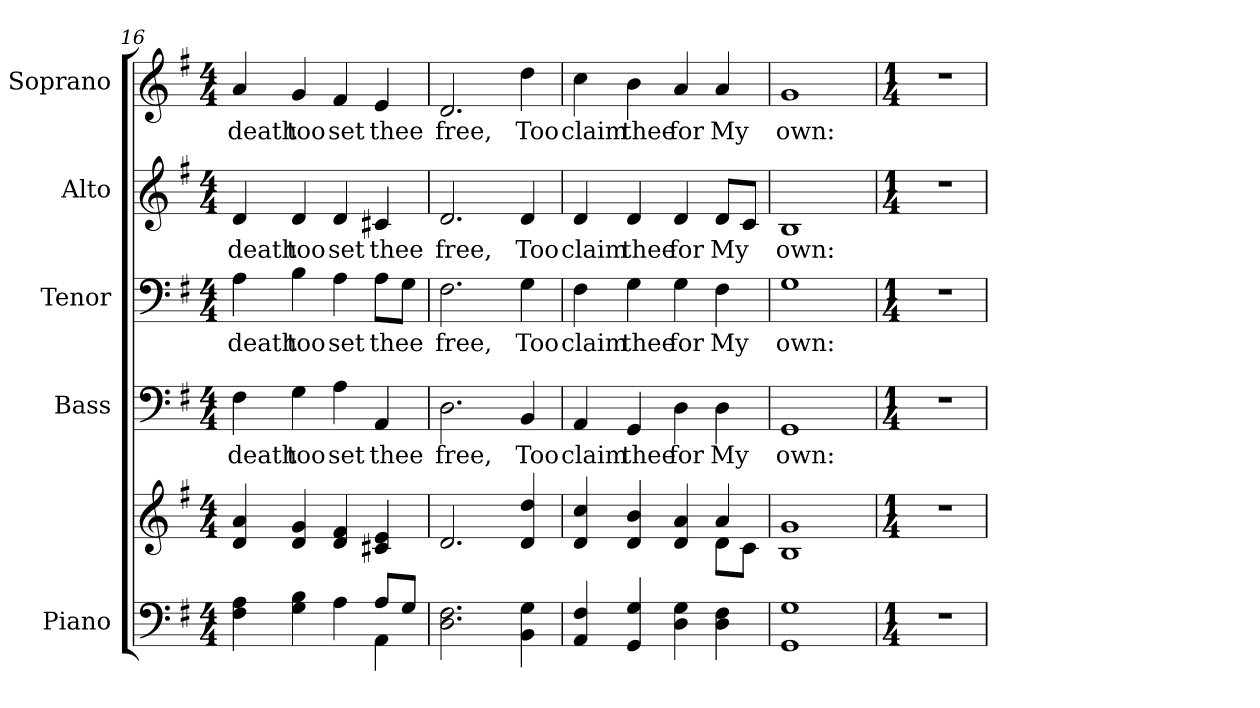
**kern	**kern	**kern	**text	**kern	**text	**kern	**text	**kern	**text
*part5	*part5	*part4	*part4	*part3	*part3	*part2	*part2	*part1	*part1
*staff6	*staff5	*staff4	*staff4	*staff3	*staff3	*staff2	*staff2	*staff1	*staff1
*I"Piano	*	*I"Bass	*	*I"Tenor	*	*I"Alto	*	*I"Soprano	*
*I'Pno.	*	*I'B.	*	*I'T.	*	*I'A.	*	*I'S.	*
!!LO:PB:g=z
*clefF4	*clefG2	*clefF4	*	*clefF4	*	*clefG2	*	*clefG2	*
*k[f#]	*k[f#]	*k[f#]	*	*k[f#]	*	*k[f#]	*	*k[f#]	*
*G:	*G:	*G:	*	*G:	*	*G:	*	*G:	*
*M4/4	*M4/4	*M4/4	*	*M4/4	*	*M4/4	*	*M4/4	*
=16	=16	=16	=16	=16	=16	=16	=16	=16	=16
*^	*	*	*	*	*	*	*	*	*
!	!	!	!	!LO:LY:b:color=#000000	!	!	!	!	!	!
!	!	!	!	!	!	!LO:LY:b:color=#000000	!	!	!	!
!	!	!	!	!	!	!	!	!LO:LY:b:color=#000000	!	!
!	!	!	!	!	!	!	!	!	!	!LO:LY:b:color=#000000
4F#i\ 4Ai	2ryy	4di/ 4ai	4F#i\	death	4Ai\	death	4di/	death	4ai/	death
!	!	!	!	!LO:LY:b:color=#000000	!	!	!	!	!	!
!	!	!	!	!	!	!LO:LY:b:color=#000000	!	!	!	!
!	!	!	!	!	!	!	!	!LO:LY:b:color=#000000	!	!
!	!	!	!	!	!	!	!	!	!	!LO:LY:b:color=#000000
4Gi\ 4Bi	.	4di/ 4gi	4Gi\	too	4Bi\	too	4di/	too	4gi/	too
!	!	!	!	!LO:LY:b:color=#000000	!	!	!	!	!	!
!	!	!	!	!	!	!LO:LY:b:color=#000000	!	!	!	!
!	!	!	!	!	!	!	!	!LO:LY:b:color=#000000	!	!
!	!	!	!	!	!	!	!	!	!	!LO:LY:b:color=#000000
4Ai\	4ryy	4di/ 4f#i	4Ai\	set	4Ai\	set	4di/	set	4f#i/	set
!	!	!	!	!LO:LY:b:color=#000000	!	!	!	!	!	!
!	!	!	!	!	!	!LO:LY:b:color=#000000	!	!	!	!
!	!	!	!	!	!	!	!	!LO:LY:b:color=#000000	!	!
!	!	!	!	!	!	!	!	!	!	!LO:LY:b:color=#000000
8Ai/L	4AAi\	4c#Xi/ 4ei	4AAi/	thee	8Ai\L	thee	4c#Xi/	thee	4ei/	thee
8Gi/J	.	.	.	.	8Gi\J	.	.	.	.	.
*v	*v	*	*	*	*	*	*	*	*	*
=17	=17	=17	=17	=17	=17	=17	=17	=17	=17
!	!	!	!LO:LY:b:color=#000000	!	!	!	!	!	!
!	!	!	!	!	!LO:LY:b:color=#000000	!	!	!	!
!	!	!	!	!	!	!	!LO:LY:b:color=#000000	!	!
!	!	!	!	!	!	!	!	!	!LO:LY:b:color=#000000
2.Di\ 2.F#i	2.di/	2.Di\	free,	2.F#i\	free,	2.di/	free,	2.di/	free,
!	!	!	!LO:LY:b:color=#000000	!	!	!	!	!	!
!	!	!	!	!	!LO:LY:b:color=#000000	!	!	!	!
!	!	!	!	!	!	!	!LO:LY:b:color=#000000	!	!
!	!	!	!	!	!	!	!	!	!LO:LY:b:color=#000000
4BBi\ 4Gi	4di/ 4ddi	4BBi/	Too	4Gi\	Too	4di/	Too	4ddi\	Too
=18	=18	=18	=18	=18	=18	=18	=18	=18	=18
*	*^	*	*	*	*	*	*	*	*
!	!	!	!	!LO:LY:b:color=#000000	!	!	!	!	!	!
!	!	!	!	!	!	!LO:LY:b:color=#000000	!	!	!	!
!	!	!	!	!	!	!	!	!LO:LY:b:color=#000000	!	!
!	!	!	!	!	!	!	!	!	!	!LO:LY:b:color=#000000
4AAi/ 4F#i	4di/ 4cci	2ryy	4AAi/	claim	4F#i\	claim	4di/	claim	4cci\	claim
!	!	!	!	!LO:LY:b:color=#000000	!	!	!	!	!	!
!	!	!	!	!	!	!LO:LY:b:color=#000000	!	!	!	!
!	!	!	!	!	!	!	!	!LO:LY:b:color=#000000	!	!
!	!	!	!	!	!	!	!	!	!	!LO:LY:b:color=#000000
4GGi/ 4Gi	4di/ 4bi	.	4GGi/	thee	4Gi\	thee	4di/	thee	4bi\	thee
!	!	!	!	!LO:LY:b:color=#000000	!	!	!	!	!	!
!	!	!	!	!	!	!LO:LY:b:color=#000000	!	!	!	!
!	!	!	!	!	!	!	!	!LO:LY:b:color=#000000	!	!
!	!	!	!	!	!	!	!	!	!	!LO:LY:b:color=#000000
4Di\ 4Gi	4di/ 4ai	4ryy	4Di\	for	4Gi\	for	4di/	for	4ai/	for
!	!	!	!	!LO:LY:b:color=#000000	!	!	!	!	!	!
!	!	!	!	!	!	!LO:LY:b:color=#000000	!	!	!	!
!	!	!	!	!	!	!	!	!LO:LY:b:color=#000000	!	!
!	!	!	!	!	!	!	!	!	!	!LO:LY:b:color=#000000
4Di\ 4F#i	4ai/	8di\L	4Di\	My	4F#i\	My	8di/L	My	4ai/	My
.	.	8ci\J	.	.	.	.	8ci/J	.	.	.
*	*v	*v	*	*	*	*	*	*	*	*
!!LO:PB:g=z
=19	=19	=19	=19	=19	=19	=19	=19	=19	=19
*	*^	*	*	*	*	*	*	*	*
!	!	!	!	!LO:LY:b:color=#000000	!	!	!	!	!	!
*	*v	*v	*	*	*	*	*	*	*	*
*	*^	*	*	*	*	*	*	*	*
!	!	!	!	!	!	!LO:LY:b:color=#000000	!	!	!	!
*	*v	*v	*	*	*	*	*	*	*	*
*	*^	*	*	*	*	*	*	*	*
!	!	!	!	!	!	!	!	!LO:LY:b:color=#000000	!	!
*	*v	*v	*	*	*	*	*	*	*	*
*	*^	*	*	*	*	*	*	*	*
!	!	!	!	!	!	!	!	!	!	!LO:LY:b:color=#000000
*	*v	*v	*	*	*	*	*	*	*	*
1GGi 1Gi	1Bi 1gi	1GGi	own:	1Gi	own:	1Bi	own:	1gi	own:
=20	=20	=20	=20	=20	=20	=20	=20	=20	=20
*M1/4	*M1/4	*M1/4	*	*M1/4	*	*M1/4	*	*M1/4	*
!LO:N:vis=1	!LO:N:vis=1	!LO:N:vis=1	!	!LO:N:vis=1	!	!LO:N:vis=1	!	!LO:N:vis=1	!
4r	4r	4r	.	4r	.	4r	.	4r	.
=	=	=	=	=	=	=	=	=	=
*-	*-	*-	*-	*-	*-	*-	*-	*-	*-
